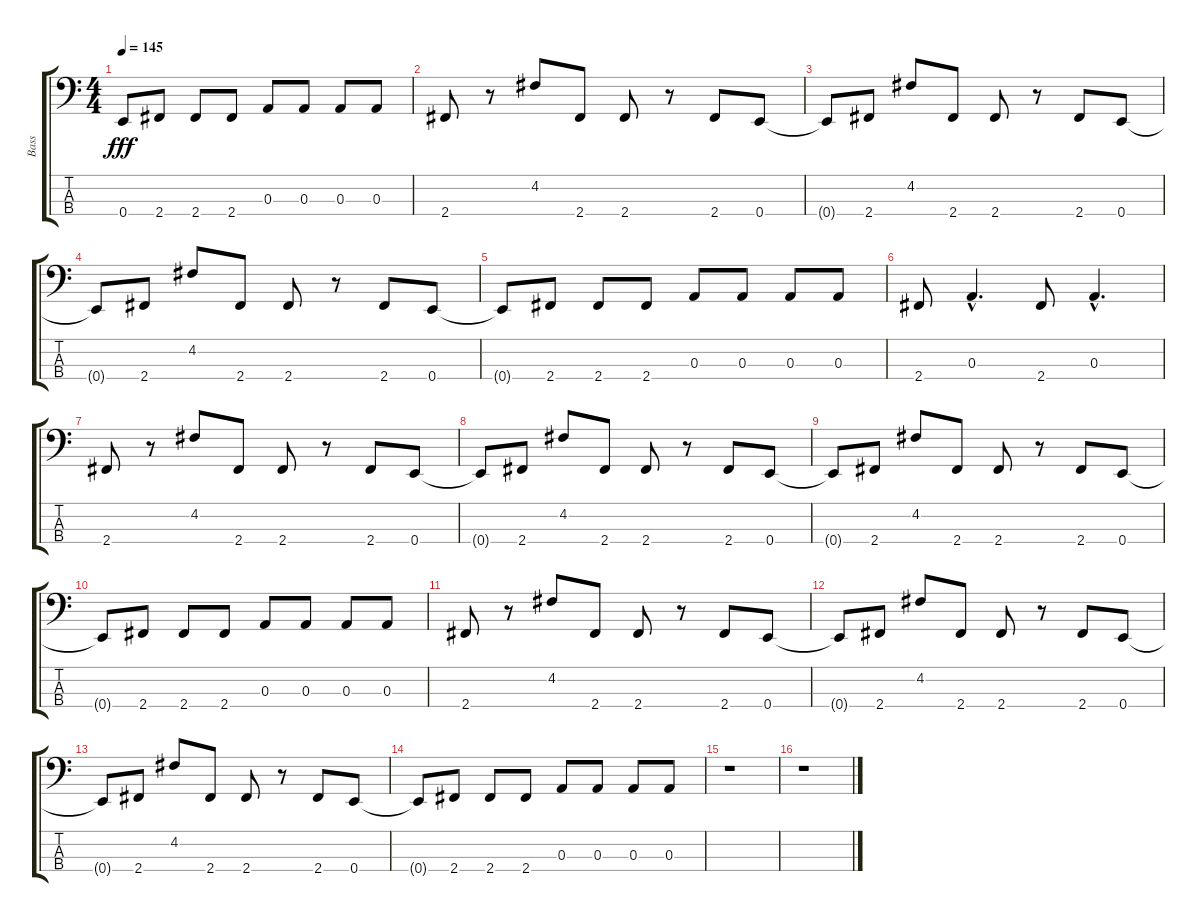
\track ("Bass" "Bass") {instrument slapbass2}
\staff {score tabs}
\tuning (G2 D2 A1 E1) {hide}
\ts (4 4)
\tempo 145
\clef f4
\ks c
0.4{t}.8{dy fff} 2.4.8 2.4.8 2.4.8 0.3.8 0.3.8 0.3.8 0.3.8 |
2.4.8 r.8 4.2.8 2.4.8 2.4.8 r.8 2.4.8 0.4.8 |
0.4{t}.8 2.4.8 4.2.8 2.4.8 2.4.8 r.8 2.4.8 0.4.8 |
0.4{t}.8 2.4.8 4.2.8 2.4.8 2.4.8 r.8 2.4.8 0.4.8 |
0.4{t}.8 2.4.8 2.4.8 2.4.8 0.3.8 0.3.8 0.3.8 0.3.8 |
2.4.8 0.3{hac}.4{d} 2.4.8 0.3{hac}.4{d} |
2.4.8 r.8 4.2.8 2.4.8 2.4.8 r.8 2.4.8 0.4.8 |
0.4{t}.8 2.4.8 4.2.8 2.4.8 2.4.8 r.8 2.4.8 0.4.8 |
0.4{t}.8 2.4.8 4.2.8 2.4.8 2.4.8 r.8 2.4.8 0.4.8 |
0.4{t}.8 2.4.8 2.4.8 2.4.8 0.3.8 0.3.8 0.3.8 0.3.8 |
2.4.8 r.8 4.2.8 2.4.8 2.4.8 r.8 2.4.8 0.4.8 |
0.4{t}.8 2.4.8 4.2.8 2.4.8 2.4.8 r.8 2.4.8 0.4.8 |
0.4{t}.8 2.4.8 4.2.8 2.4.8 2.4.8 r.8 2.4.8 0.4.8 |
0.4{t}.8 2.4.8 2.4.8 2.4.8 0.3.8 0.3.8 0.3.8 0.3.8 |
r.1 |
r.1
